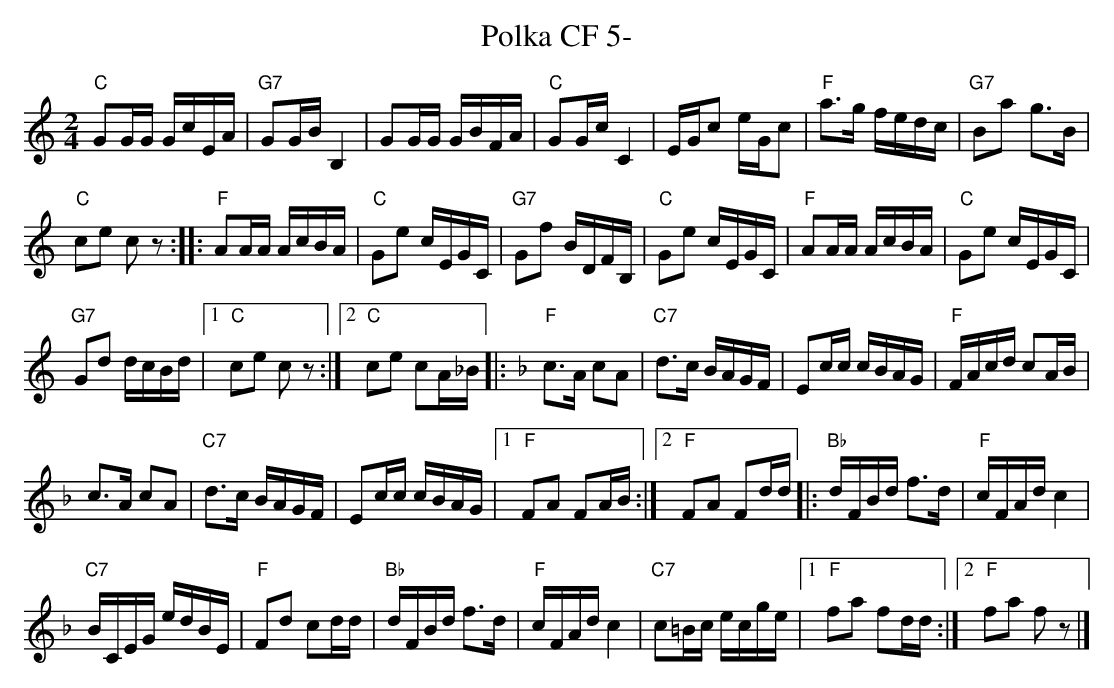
X:1
T:Polka CF 5-
M:2/4
L:1/16
K:Cmaj
"C"G2GG GcEA | "G7"G2GB B,4 | G2GG GBFA | "C"G2Gc C4 | EGc2 eGc2 | "F"a3g fedc | "G7"B2a2 g3B |
"C"c2e2 c2z2 :: "F"A2AA AcBA | "C"G2e2 cEGC | "G7"G2f2 BDFB, | "C"G2e2 cEGC | "F"A2AA AcBA | "C"G2e2 cEGC |
"G7"G2d2 dcBd |1 "C"c2e2 c2z2 :|2 "C"c2e2 c2A_B |: [K:Fmaj] "F"c3A c2A2 | "C7"d3c BAGF | E2cc cBAG | "F"FAcd c2AB |
c3A c2A2 | "C7"d3c BAGF | E2cc cBAG |1 "F"F2A2 F2AB :|2 "F"F2A2 F2dd |: "Bb"dFBd f3d | "F"cFAd c4 |
"C7"BCEG edBE | "F"F2d2 c2dd | "Bb"dFBd f3d | "F"cFAd c4 | "C7"c2=Bc ecge |1 "F"f2a2 f2dd :|2 "F"f2a2 f2z2 |]
